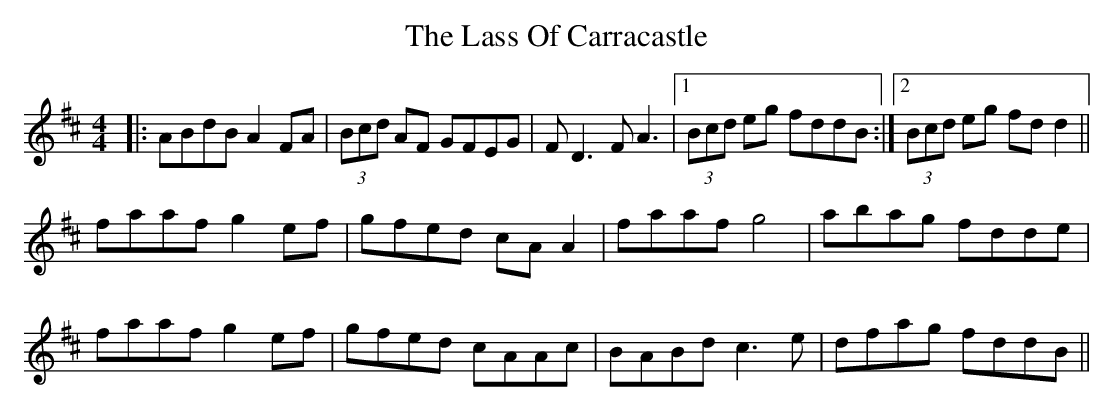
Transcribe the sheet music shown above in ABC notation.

X:1
T: The Lass Of Carracastle
M: 4/4
L: 1/8
K: Dmaj
|:ABdB A2 FA|(3Bcd AF GFEG|FD3 FA3|1 (3Bcd eg fddB:|2 (3Bcd eg fdd2||
faaf g2 ef|gfed cA A2|faaf g4|abag fdde|
faaf g2 ef|gfed cAAc|BABd c3e|dfag fddB||
